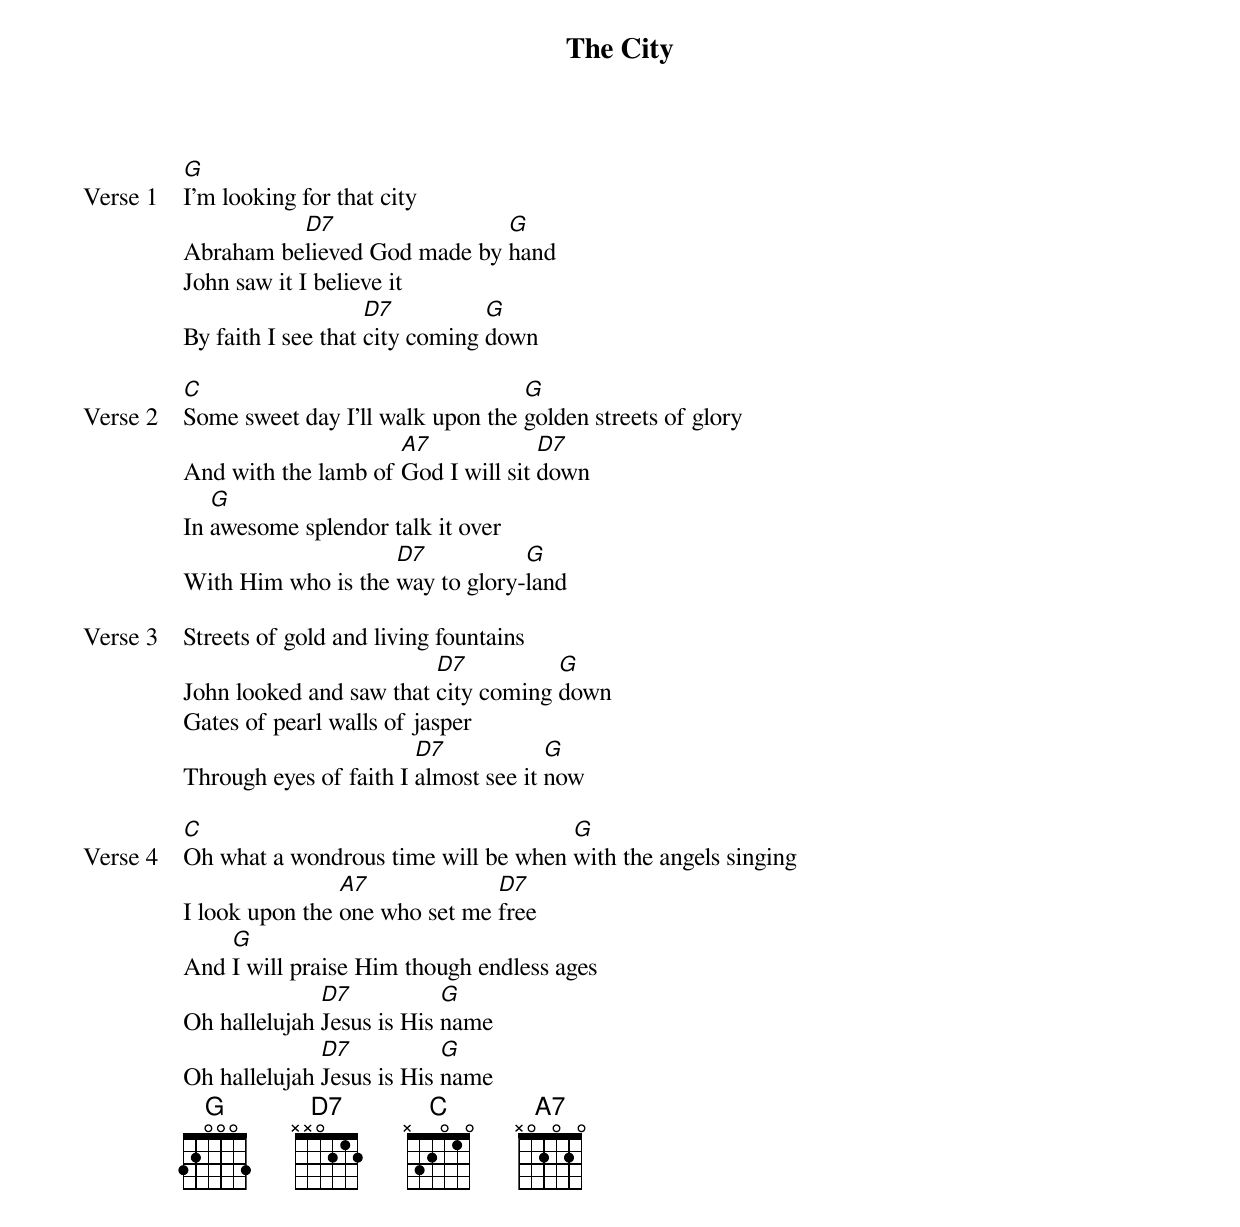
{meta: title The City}
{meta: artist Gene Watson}

{start_of_verse: Verse 1}
[G]I'm looking for that city
Abraham be[D7]lieved God made by [G]hand
John saw it I believe it
By faith I see that [D7]city coming [G]down
{end_of_verse}

{start_of_verse: Verse 2}
[C]Some sweet day I'll walk upon the [G]golden streets of glory
And with the lamb of [A7]God I will sit [D7]down
In [G]awesome splendor talk it over
With Him who is the [D7]way to glory-[G]land
{end_of_verse}

{start_of_verse: Verse 3}
Streets of gold and living fountains
John looked and saw that [D7]city coming [G]down
Gates of pearl walls of jasper
Through eyes of faith I [D7]almost see it [G]now
{end_of_verse}

{start_of_verse: Verse 4}
[C]Oh what a wondrous time will be when [G]with the angels singing
I look upon the [A7]one who set me [D7]free
And [G]I will praise Him though endless ages
Oh hallelujah [D7]Jesus is His [G]name
Oh hallelujah [D7]Jesus is His [G]name
{end_of_verse}
